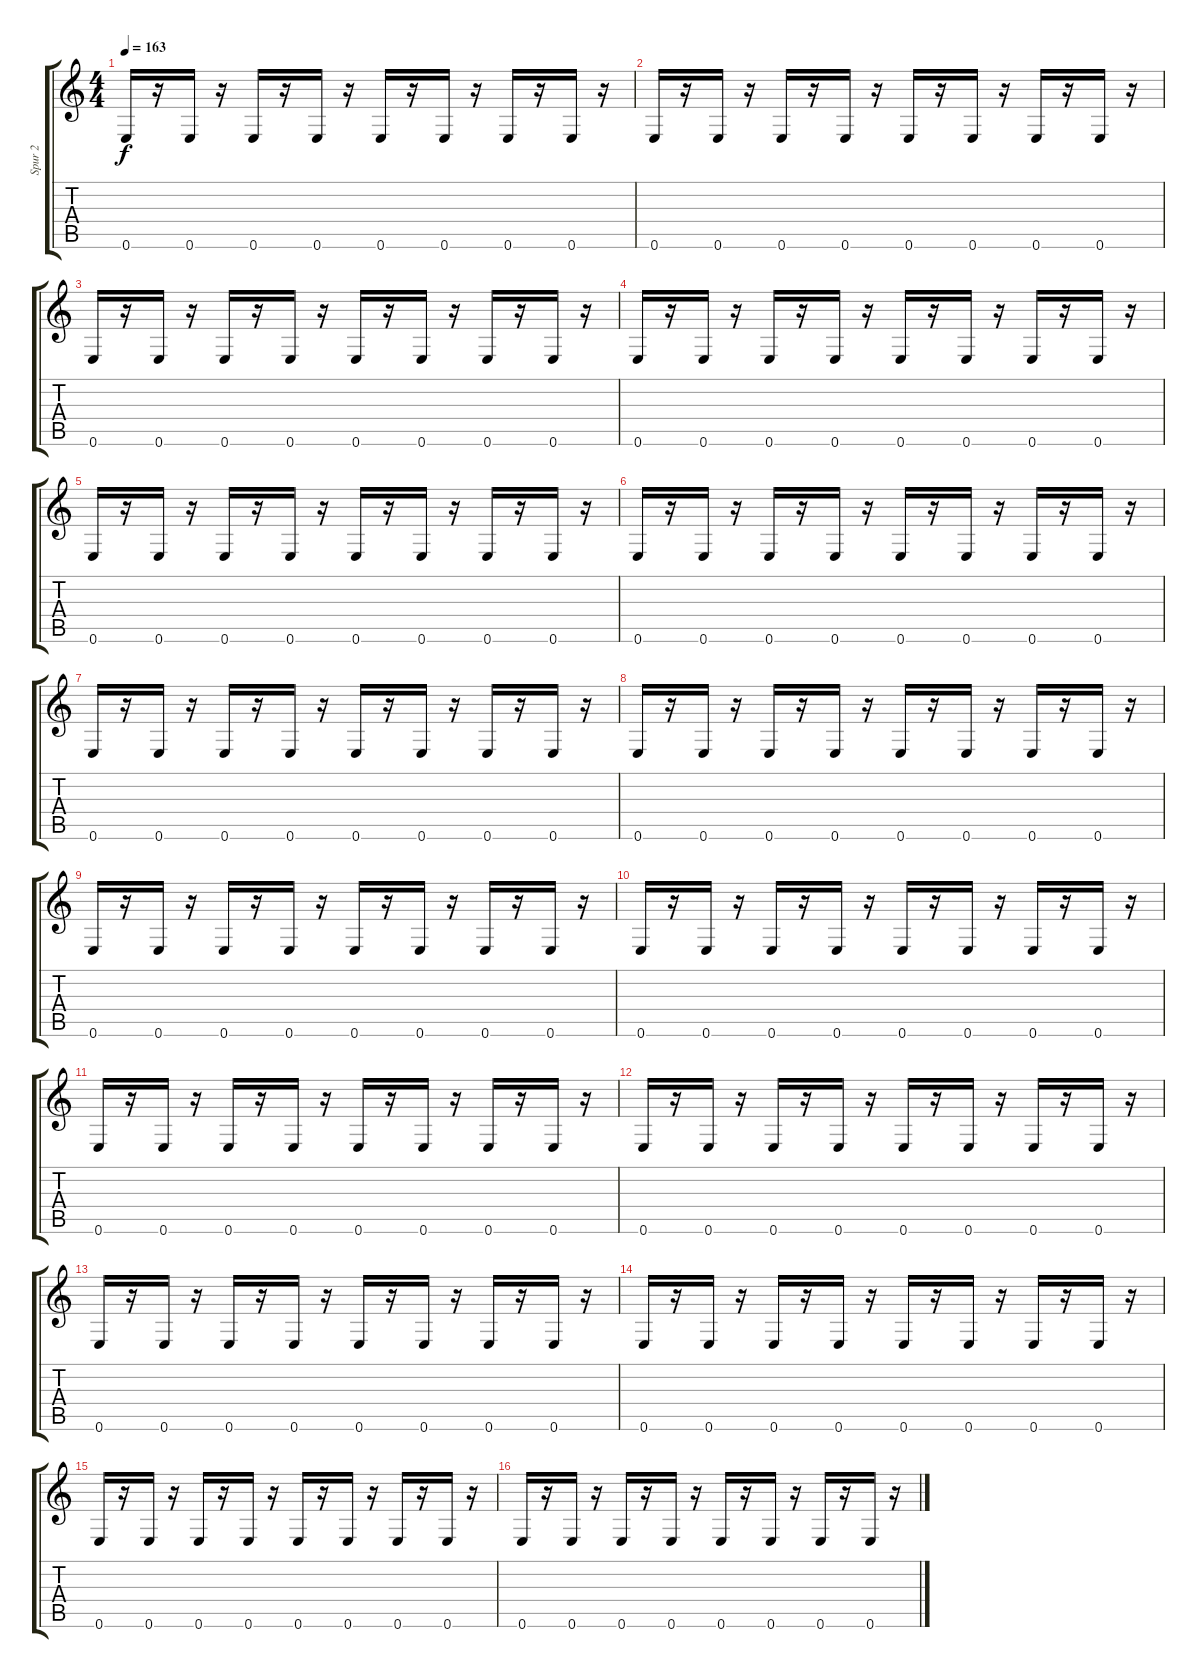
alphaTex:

\track ("Spur 2" "Spur 2") {instrument fretlessbass}
\staff {score tabs}
\tuning (E4 B3 G3 D3 A2 E2) {hide}
\ts (4 4)
\tempo 163
\clef g2
\ks c
0.6.16{dy f} r.16 0.6.16 r.16 0.6.16 r.16 0.6.16 r.16 0.6.16 r.16 0.6.16 r.16 0.6.16 r.16 0.6.16 r.16 |
0.6.16 r.16 0.6.16 r.16 0.6.16 r.16 0.6.16 r.16 0.6.16 r.16 0.6.16 r.16 0.6.16 r.16 0.6.16 r.16 |
0.6.16 r.16 0.6.16 r.16 0.6.16 r.16 0.6.16 r.16 0.6.16 r.16 0.6.16 r.16 0.6.16 r.16 0.6.16 r.16 |
0.6.16 r.16 0.6.16 r.16 0.6.16 r.16 0.6.16 r.16 0.6.16 r.16 0.6.16 r.16 0.6.16 r.16 0.6.16 r.16 |
0.6.16 r.16 0.6.16 r.16 0.6.16 r.16 0.6.16 r.16 0.6.16 r.16 0.6.16 r.16 0.6.16 r.16 0.6.16 r.16 |
0.6.16 r.16 0.6.16 r.16 0.6.16 r.16 0.6.16 r.16 0.6.16 r.16 0.6.16 r.16 0.6.16 r.16 0.6.16 r.16 |
0.6.16 r.16 0.6.16 r.16 0.6.16 r.16 0.6.16 r.16 0.6.16 r.16 0.6.16 r.16 0.6.16 r.16 0.6.16 r.16 |
0.6.16 r.16 0.6.16 r.16 0.6.16 r.16 0.6.16 r.16 0.6.16 r.16 0.6.16 r.16 0.6.16 r.16 0.6.16 r.16 |
0.6.16 r.16 0.6.16 r.16 0.6.16 r.16 0.6.16 r.16 0.6.16 r.16 0.6.16 r.16 0.6.16 r.16 0.6.16 r.16 |
0.6.16 r.16 0.6.16 r.16 0.6.16 r.16 0.6.16 r.16 0.6.16 r.16 0.6.16 r.16 0.6.16 r.16 0.6.16 r.16 |
0.6.16 r.16 0.6.16 r.16 0.6.16 r.16 0.6.16 r.16 0.6.16 r.16 0.6.16 r.16 0.6.16 r.16 0.6.16 r.16 |
0.6.16 r.16 0.6.16 r.16 0.6.16 r.16 0.6.16 r.16 0.6.16 r.16 0.6.16 r.16 0.6.16 r.16 0.6.16 r.16 |
0.6.16 r.16 0.6.16 r.16 0.6.16 r.16 0.6.16 r.16 0.6.16 r.16 0.6.16 r.16 0.6.16 r.16 0.6.16 r.16 |
0.6.16 r.16 0.6.16 r.16 0.6.16 r.16 0.6.16 r.16 0.6.16 r.16 0.6.16 r.16 0.6.16 r.16 0.6.16 r.16 |
0.6.16 r.16 0.6.16 r.16 0.6.16 r.16 0.6.16 r.16 0.6.16 r.16 0.6.16 r.16 0.6.16 r.16 0.6.16 r.16 |
0.6.16 r.16 0.6.16 r.16 0.6.16 r.16 0.6.16 r.16 0.6.16 r.16 0.6.16 r.16 0.6.16 r.16 0.6.16 r.16
